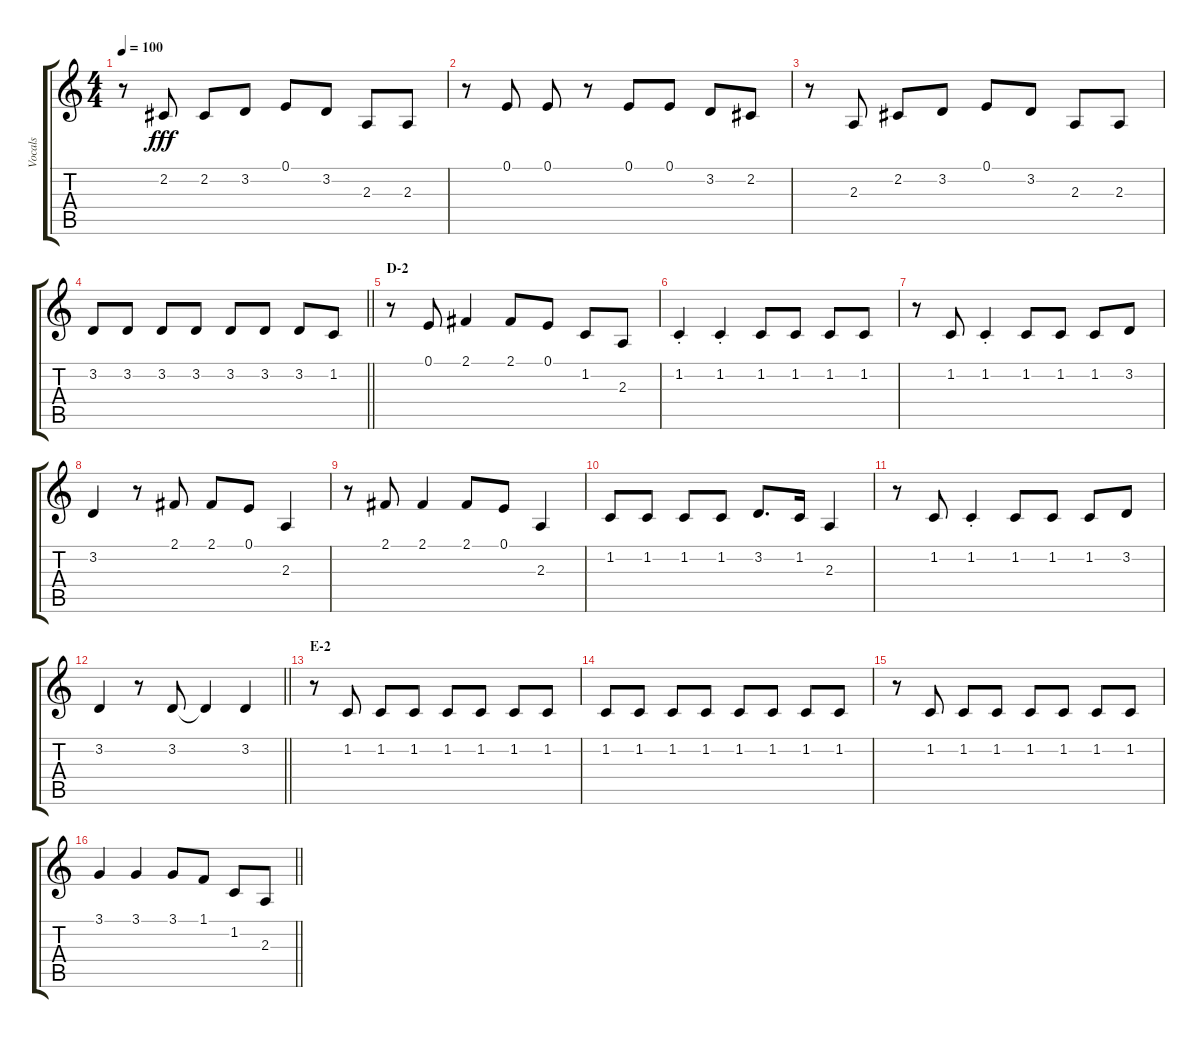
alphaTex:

\track ("Vocals" "Vocals") {instrument voiceoohs}
\staff {score tabs}
\tuning (E4 B3 G3 D3 A2 E2) {hide}
\ts (4 4)
\tempo 100
\clef g2
\ks c
r.8{dy fff} 2.2.8 2.2.8 3.2.8 0.1.8 3.2.8 2.3.8 2.3.8 |
r.8 0.1.8 0.1.8 r.8 0.1.8 0.1.8 3.2.8 2.2.8 |
r.8 2.3.8 2.2.8 3.2.8 0.1.8 3.2.8 2.3.8 2.3.8 |
\barLineRight lightlight
3.2.8 3.2.8 3.2.8 3.2.8 3.2.8 3.2.8 3.2.8 1.2.8 |
\section ("" "D-2")
r.8 0.1.8 2.1.4 2.1.8 0.1.8 1.2.8 2.3.8 |
1.2{st}.4 1.2{st}.4 1.2.8 1.2.8 1.2.8 1.2.8 |
r.8 1.2.8 1.2{st}.4 1.2.8 1.2.8 1.2.8 3.2.8 |
3.2.4 r.8 2.1.8 2.1.8 0.1.8 2.3.4 |
r.8 2.1.8 2.1.4 2.1.8 0.1.8 2.3.4 |
1.2.8 1.2.8 1.2.8 1.2.8 3.2.8{d} 1.2.16 2.3.4 |
r.8 1.2.8 1.2{st}.4 1.2.8 1.2.8 1.2.8 3.2.8 |
\barLineRight lightlight
3.2.4 r.8 3.2.8 3.2{t}.4 3.2.4 |
\section ("" "E-2")
r.8 1.2.8 1.2.8 1.2.8 1.2.8 1.2.8 1.2.8 1.2.8 |
1.2.8 1.2.8 1.2.8 1.2.8 1.2.8 1.2.8 1.2.8 1.2.8 |
r.8 1.2.8 1.2.8 1.2.8 1.2.8 1.2.8 1.2.8 1.2.8 |
\barLineRight lightlight
3.1.4 3.1.4 3.1.8 1.1.8 1.2.8 2.3.8
